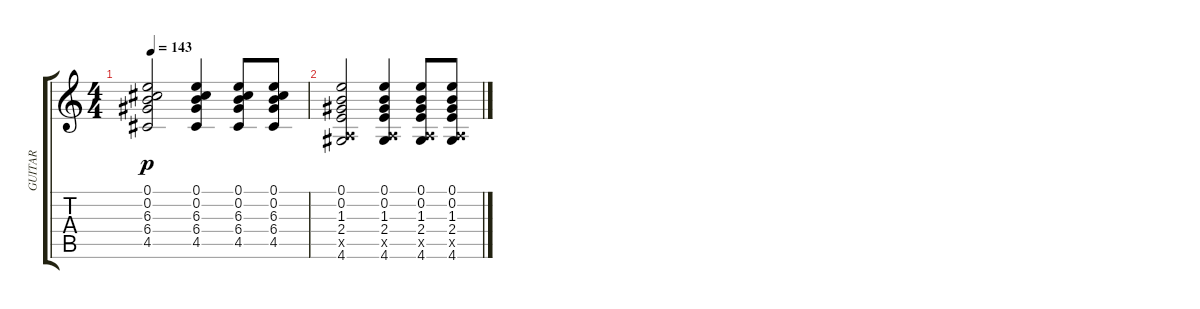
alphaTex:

\track ("GUITAR" "GUITAR") {instrument distortionguitar}
\staff {score tabs}
\tuning (E4 B3 G3 D3 A2 E2) {hide}
\ts (4 4)
\tempo 143
\clef g2
\ks c
(0.1 0.2 6.3 6.4 4.5).2{dy p} (0.1 0.2 6.3 6.4 4.5).4 (0.1 0.2 6.3 6.4 4.5).8 (0.1 0.2 6.3 6.4 4.5).8 |
(0.1 0.2 1.3 2.4 0.5{x} 4.6).2 (0.1 0.2 1.3 2.4 0.5{x} 4.6).4 (0.1 0.2 1.3 2.4 0.5{x} 4.6).8 (0.1 0.2 1.3 2.4 0.5{x} 4.6).8
